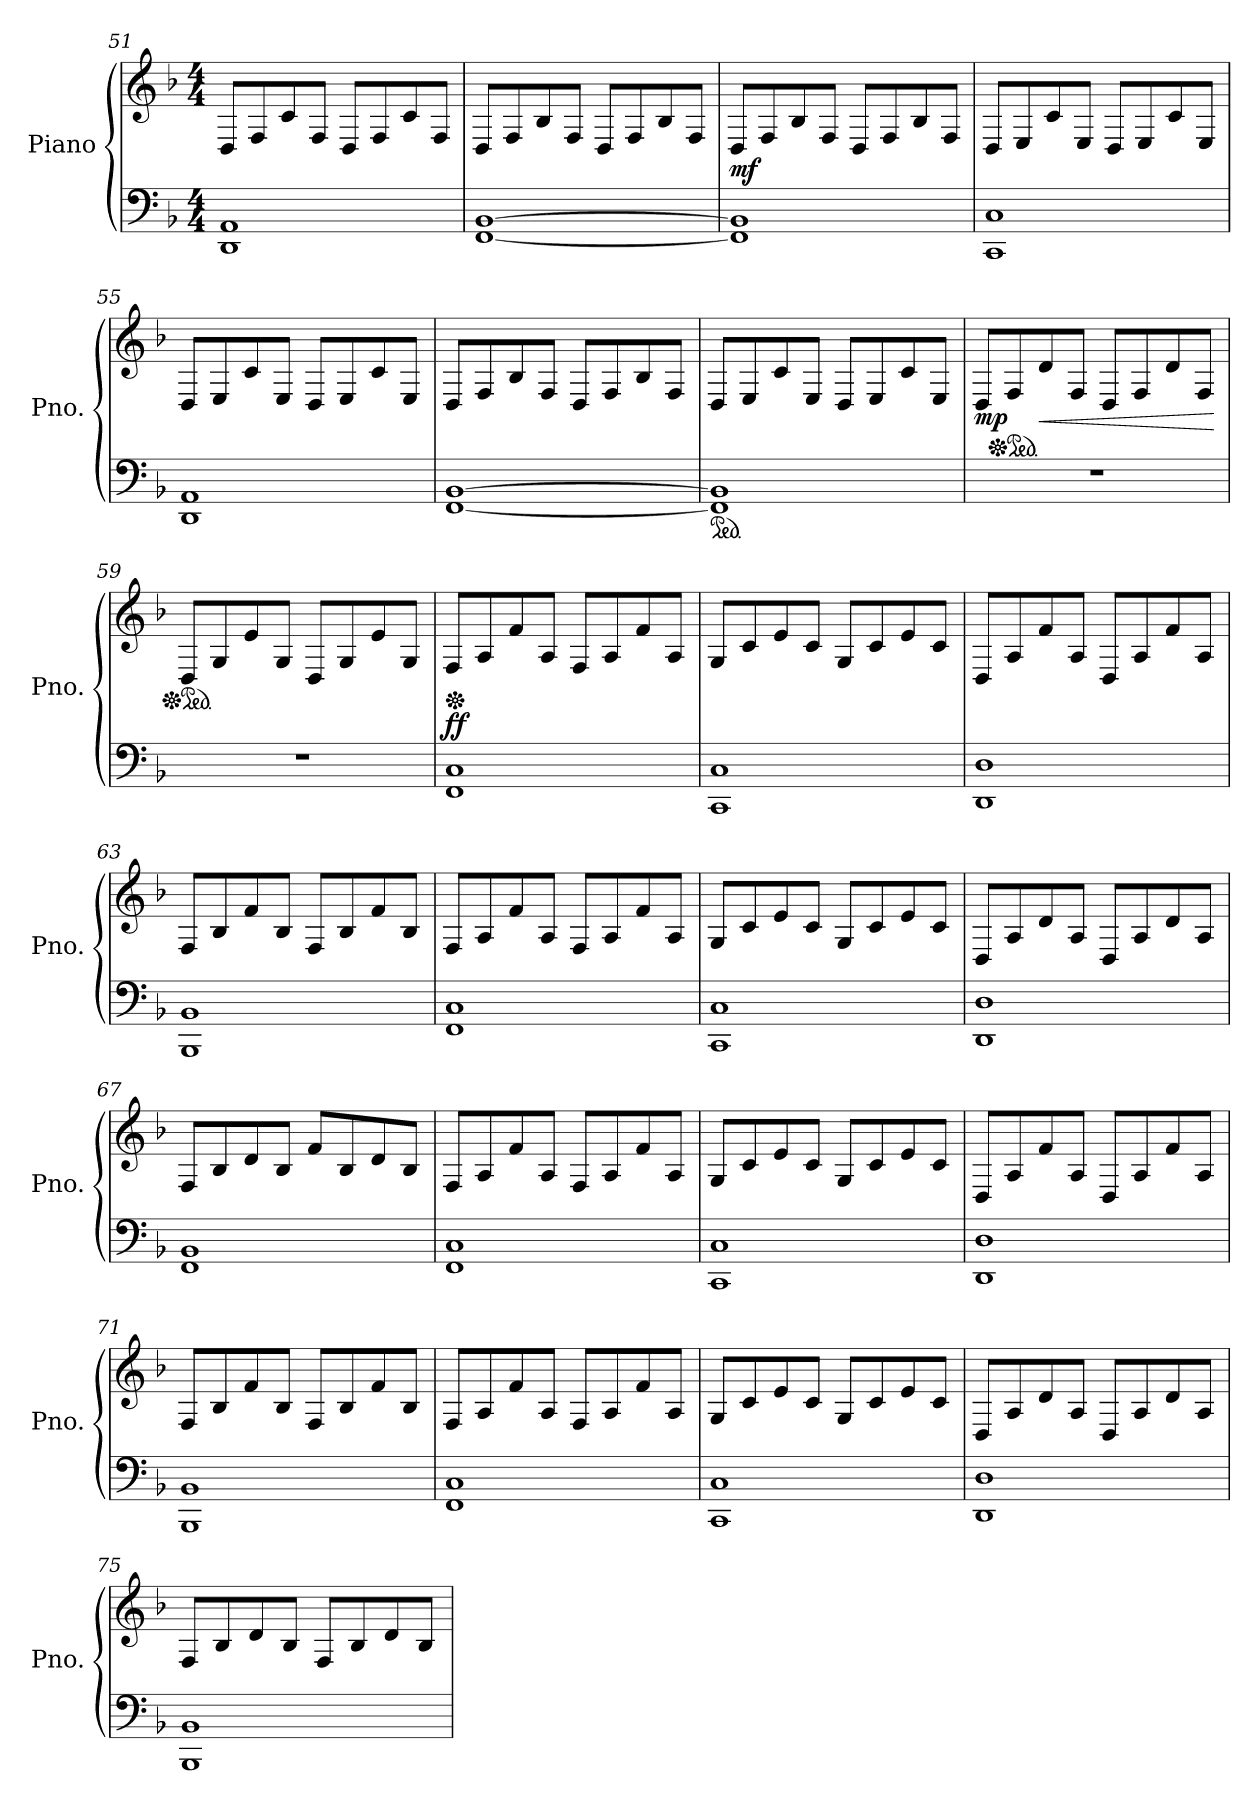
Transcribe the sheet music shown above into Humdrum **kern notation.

**kern	**kern	**dynam
*part1	*part1	*part1
*staff2	*staff1	*staff1/2
*I"Piano	*	*
*I'Pno.	*	*
!!LO:LB:g=z
*clefF4	*clefG2	*
*k[b-]	*k[b-]	*
*M4/4	*M4/4	*
=51	=51	=51
1DD 1AA	8D/L	.
.	8F/	.
.	8c/	.
.	8F/J	.
.	8D/L	.
.	8F/	.
.	8c/	.
.	8F/J	.
=52	=52	=52
[1FF [1BB-	8D/L	.
.	8F/	.
.	8B-/	.
.	8F/J	.
.	8D/L	.
.	8F/	.
.	8B-/	.
.	8F/J	.
=53	=53	=53
!	!	!LO:DY:b
1FF] 1BB-]	8D/L	mf
.	8F/	.
.	8B-/	.
.	8F/J	.
.	8D/L	.
.	8F/	.
.	8B-/	.
.	8F/J	.
=54	=54	=54
1CC 1C	8D/L	.
.	8E/	.
.	8c/	.
.	8E/J	.
.	8D/L	.
.	8E/	.
.	8c/	.
.	8E/J	.
!!LO:LB:g=z
=55	=55	=55
1DD 1AA	8D/L	.
.	8E/	.
.	8c/	.
.	8E/J	.
.	8D/L	.
.	8E/	.
.	8c/	.
.	8E/J	.
=56	=56	=56
[1FF [1BB-	8D/L	.
.	8F/	.
.	8B-/	.
.	8F/J	.
.	8D/L	.
.	8F/	.
.	8B-/	.
.	8F/J	.
=57	=57	=57
*ped	*	*
1FF] 1BB-]	8D/L	.
.	8E/	.
.	8c/	.
.	8E/J	.
.	8D/L	.
.	8E/	.
.	8c/	.
.	8E/J	.
=58	=58	=58
!	!	!LO:DY:b
1r	8D/L	mp
*	*Xped	*
*	*ped	*
.	8F/	.
!	!	!LO:HP:b
.	8d/	<
.	8F/J	.
.	8D/L	.
.	8F/	.
.	8d/	.
.	8F/J	.
.	.	[
=59	=59	=59
*	*Xped	*
*	*ped	*
1r	8D/L	.
.	8G/	.
.	8e/	.
.	8G/J	.
.	8D/L	.
.	8G/	.
.	8e/	.
.	8G/J	.
!!LO:LB:g=z
=60	=60	=60
*	*Xped	*
!	!	!LO:DY:a=2
1FF 1C	8F/L	ff
.	8A/	.
.	8f/	.
.	8A/J	.
.	8F/L	.
.	8A/	.
.	8f/	.
.	8A/J	.
=61	=61	=61
1CC 1C	8G/L	.
.	8c/	.
.	8e/	.
.	8c/J	.
.	8G/L	.
.	8c/	.
.	8e/	.
.	8c/J	.
=62	=62	=62
1DD 1D	8D/L	.
.	8A/	.
.	8f/	.
.	8A/J	.
.	8D/L	.
.	8A/	.
.	8f/	.
.	8A/J	.
=63	=63	=63
1BBB- 1BB-	8F/L	.
.	8B-/	.
.	8f/	.
.	8B-/J	.
.	8F/L	.
.	8B-/	.
.	8f/	.
.	8B-/J	.
=64	=64	=64
1FF 1C	8F/L	.
.	8A/	.
.	8f/	.
.	8A/J	.
.	8F/L	.
.	8A/	.
.	8f/	.
.	8A/J	.
!!LO:LB:g=z
=65	=65	=65
1CC 1C	8G/L	.
.	8c/	.
.	8e/	.
.	8c/J	.
.	8G/L	.
.	8c/	.
.	8e/	.
.	8c/J	.
=66	=66	=66
1DD 1D	8D/L	.
.	8A/	.
.	8d/	.
.	8A/J	.
.	8D/L	.
.	8A/	.
.	8d/	.
.	8A/J	.
=67	=67	=67
1FF 1BB-	8F/L	.
.	8B-/	.
.	8d/	.
.	8B-/J	.
.	8f/L	.
.	8B-/	.
.	8d/	.
.	8B-/J	.
=68	=68	=68
1FF 1C	8F/L	.
.	8A/	.
.	8f/	.
.	8A/J	.
.	8F/L	.
.	8A/	.
.	8f/	.
.	8A/J	.
=69	=69	=69
1CC 1C	8G/L	.
.	8c/	.
.	8e/	.
.	8c/J	.
.	8G/L	.
.	8c/	.
.	8e/	.
.	8c/J	.
!!LO:PB:g=z
=70	=70	=70
1DD 1D	8D/L	.
.	8A/	.
.	8f/	.
.	8A/J	.
.	8D/L	.
.	8A/	.
.	8f/	.
.	8A/J	.
=71	=71	=71
1BBB- 1BB-	8F/L	.
.	8B-/	.
.	8f/	.
.	8B-/J	.
.	8F/L	.
.	8B-/	.
.	8f/	.
.	8B-/J	.
=72	=72	=72
1FF 1C	8F/L	.
.	8A/	.
.	8f/	.
.	8A/J	.
.	8F/L	.
.	8A/	.
.	8f/	.
.	8A/J	.
=73	=73	=73
1CC 1C	8G/L	.
.	8c/	.
.	8e/	.
.	8c/J	.
.	8G/L	.
.	8c/	.
.	8e/	.
.	8c/J	.
=74	=74	=74
1DD 1D	8D/L	.
.	8A/	.
.	8d/	.
.	8A/J	.
.	8D/L	.
.	8A/	.
.	8d/	.
.	8A/J	.
!!LO:LB:g=z
=75	=75	=75
1BBB- 1BB-	8F/L	.
.	8B-/	.
.	8d/	.
.	8B-/J	.
.	8F/L	.
.	8B-/	.
.	8d/	.
.	8B-/J	.
=	=	=
*-	*-	*-
